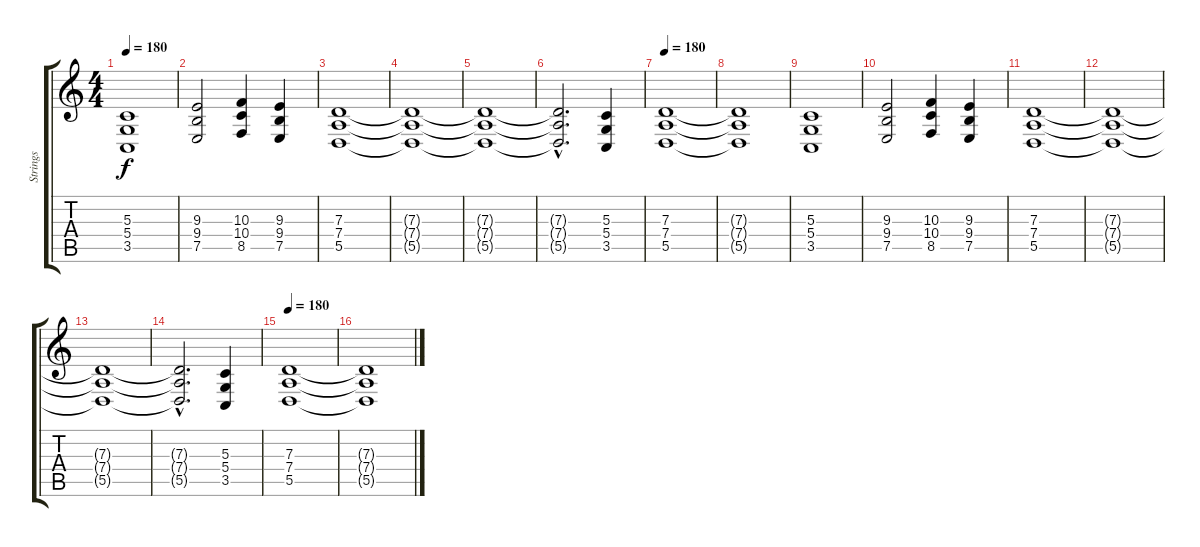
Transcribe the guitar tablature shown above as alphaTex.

\track ("Strings" "Strings") {instrument synthstrings2}
\staff {score tabs}
\tuning (E4 B3 G3 D3 A2 E2) {hide}
\ts (4 4)
\tempo 180
\clef g2
\ks c
(5.3 5.4 3.5).1{dy f} |
(9.3 9.4 7.5).2 (10.3 10.4 8.5).4 (9.3 9.4 7.5).4 |
(7.3 7.4 5.5).1 |
(7.3{t} 7.4{t} 5.5{t}).1 |
(7.3{t} 7.4{t} 5.5{t}).1 |
(7.3{hac t} 7.4{hac t} 5.5{hac t}).2{d} (5.3 5.4 3.5).4 |
\tempo 180
(7.3 7.4 5.5).1 |
(7.3{t} 7.4{t} 5.5{t}).1 |
(5.3 5.4 3.5).1 |
(9.3 9.4 7.5).2 (10.3 10.4 8.5).4 (9.3 9.4 7.5).4 |
(7.3 7.4 5.5).1 |
(7.3{t} 7.4{t} 5.5{t}).1 |
(7.3{t} 7.4{t} 5.5{t}).1 |
(7.3{hac t} 7.4{hac t} 5.5{hac t}).2{d} (5.3 5.4 3.5).4 |
\tempo 180
(7.3 7.4 5.5).1 |
(7.3{t} 7.4{t} 5.5{t}).1
